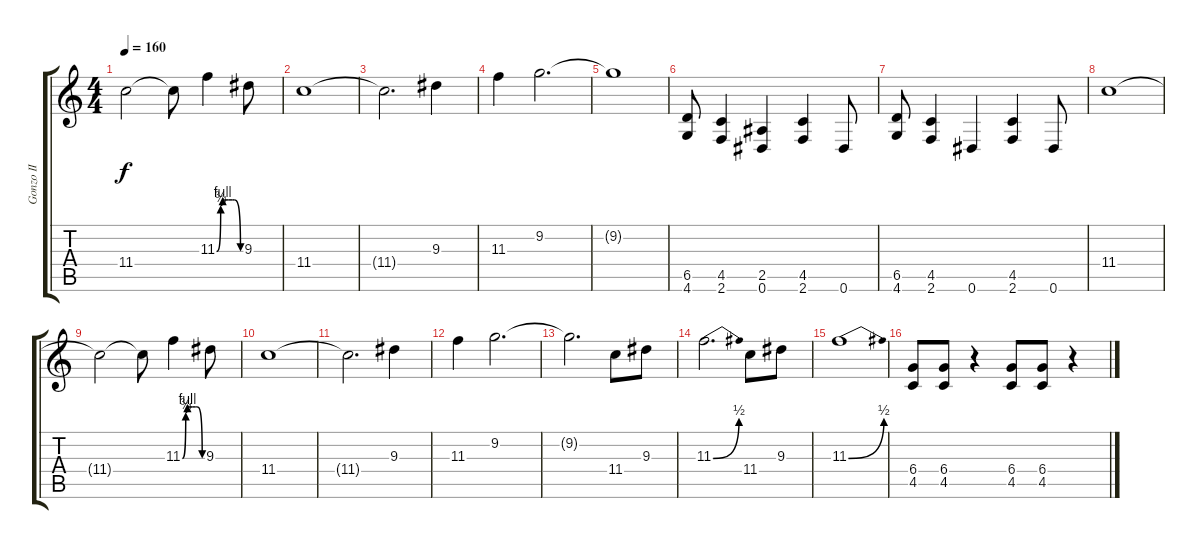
\track ("Gonzo II" "Gonzo II") {instrument overdrivenguitar}
\staff {score tabs}
\tuning (Eb4 Bb3 Gb3 Db3 Ab2 Eb2) {hide}
\ts (4 4)
\tempo 160
\clef g2
\ks c
11.4{t}.2{dy f} 11.4{t}.8 11.3{be (custom 0 0 10 3 15 4 20 4 30 4 40 4 44 4 60 0)}.4 9.3.8 |
11.4.1 |
11.4{t}.2{d} 9.3.4 |
11.3.4 9.2.2{d} |
9.2{t}.1 |
(6.5 4.6).8 (4.5 2.6).4 (2.5 0.6).4 (4.5 2.6).4 0.6.8 |
(6.5 4.6).8 (4.5 2.6).4 0.6.4 (4.5 2.6).4 0.6.8 |
11.4.1 |
11.4{t}.2 11.4{t}.8 11.3{be (custom 0 0 10 3 15 4 20 4 30 4 40 4 44 4 60 0)}.4 9.3.8 |
11.4.1 |
11.4{t}.2{d} 9.3.4 |
11.3.4 9.2.2{d} |
9.2{t}.2{d} 11.4.8 9.3.8 |
11.3{be (bend 0 0 60 2)}.2{d} 11.4.8 9.3.8 |
11.3{be (bend 0 0 60 2)}.1 |
(6.4 4.5).8 (6.4 4.5).8 r.4 (6.4 4.5).8 (6.4 4.5).8 r.4
